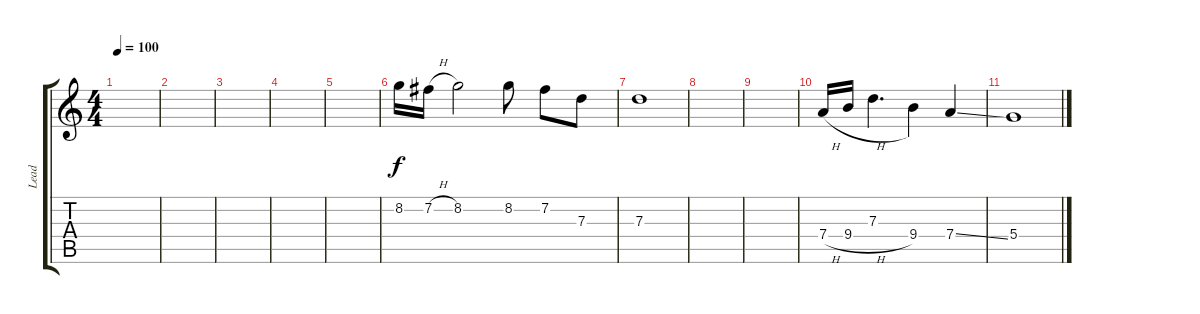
\track ("Lead" "Lead") {instrument overdrivenguitar}
\staff {score tabs}
\tuning (E4 B3 G3 D3 A2 E2) {hide}
\ts (4 4)
\tempo 100
\clef g2
\ks c
|
|
|
|
|
8.2.16 7.2{h}.16 8.2.2 8.2.8 7.2.8 7.3.8 |
7.3.1 |
|
|
7.4{h}.16 9.4{h}.16 7.3.4{d} 9.4.4 7.4{ss}.4 |
5.4.1
